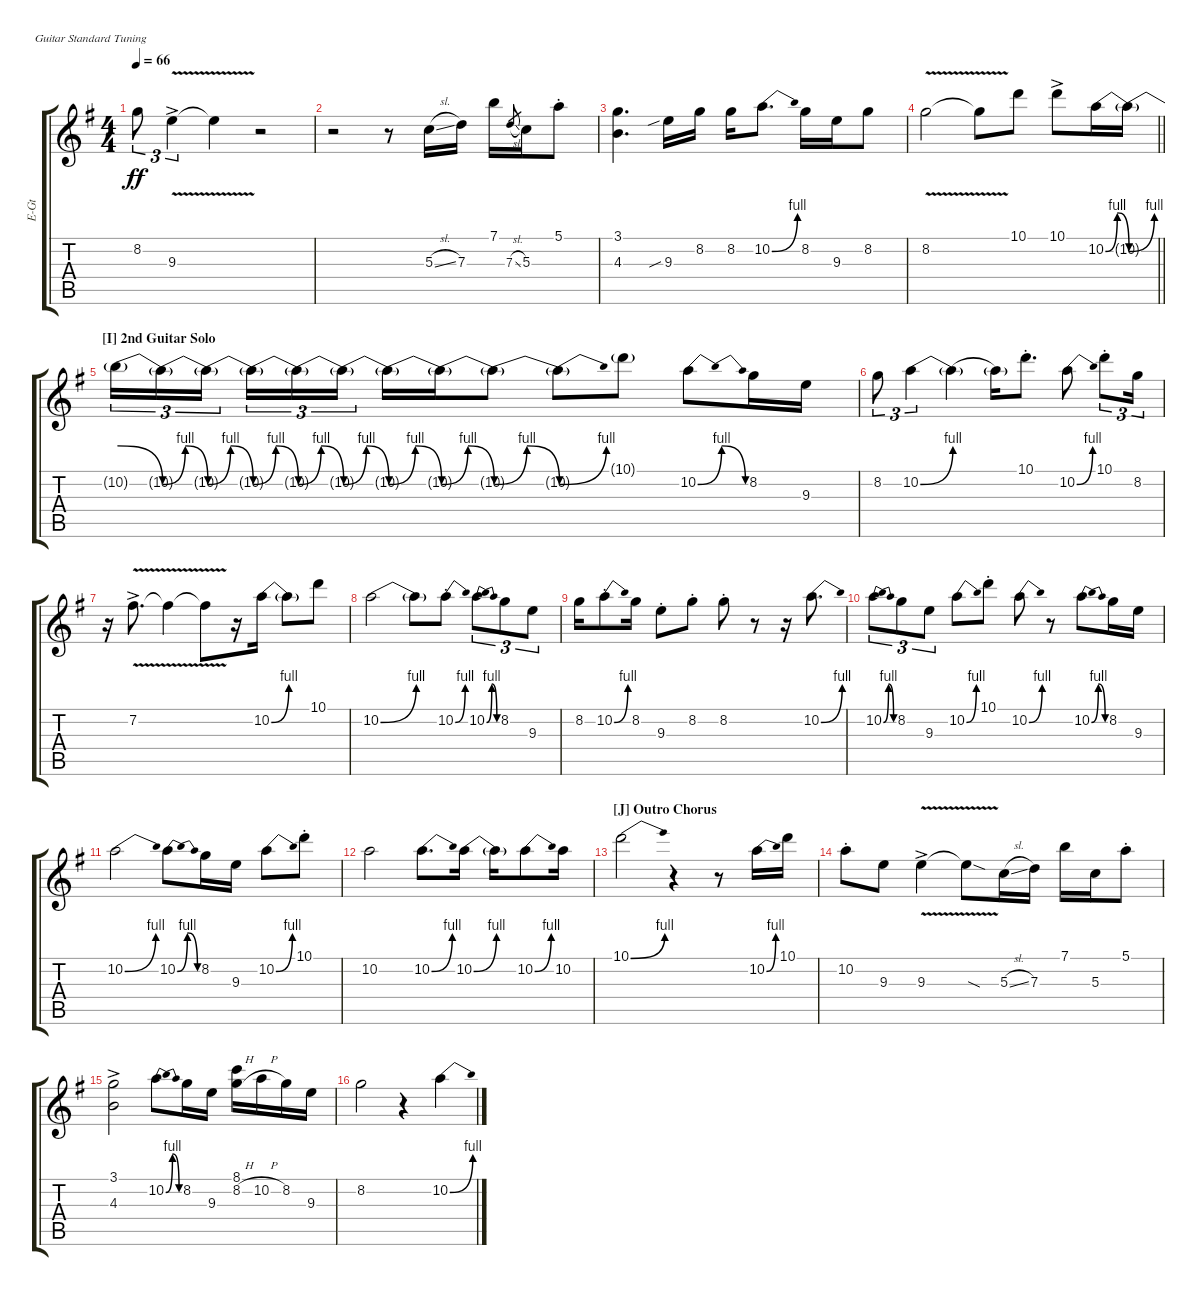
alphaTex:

\defaultSystemsLayout 4
\bracketExtendMode groupsimilarinstruments
\otherSystemsTrackNameOrientation horizontal
\track ("Electric Guitar" "E-Gt") {solo instrument electricguitarclean}
\staff {score tabs}
\tuning (E4 B3 G3 D3 A2 E2)
\ts (4 4)
\tempo 66
\clef g2
\ks g
8.2.8{tu (3 2) dy ff} 9.3{v ac}.4{tu (3 2)} 9.3{v t}.4 r.2 |
r.2 r.8 5.3{sl}.16 7.3.16 7.1.16 7.3{sl}.8{gr} 5.3.16 5.1{st}.8 |
(3.1 4.3).4{d} 9.3{sib}.16 8.2.16 8.2.16 10.2{be (bend 0 0 15 4)}.8{d} 8.2.16 9.3.16 8.2.8 |
\barLineRight lightlight
8.2{v}.2 8.2{v t}.8 10.1.8 10.1{ac}.8 10.2{be (bendrelease 0 0 10.2 4 20.4 4 30 0)}.16 10.2{be (bend 0 0 15 4) t}.16 |
\section ("I" "2nd Guitar Solo")
10.2{be (release 0 4 15 0) t}.16{tu (3 2)} 10.2{be (bendrelease 0 0 10.2 4 20.4 4 30 0) t}.16{tu (3 2)} 10.2{be (bendrelease 0 0 10.2 4 20.4 4 30 0) t}.16{tu (3 2)} 10.2{be (bendrelease 0 0 10.2 4 20.4 4 30 0) t}.16{tu (3 2)} 10.2{be (bendrelease 0 0 10.2 4 20.4 4 30 0) t}.16{tu (3 2)} 10.2{be (bendrelease 0 0 10.2 4 20.4 4 30 0) t}.16{tu (3 2)} 10.2{be (bendrelease 0 0 10.2 4 20.4 4 30 0) t}.16 10.2{be (bendrelease 0 0 10.2 4 20.4 4 30 0) t}.16 10.2{be (bendrelease 0 0 10.2 4 20.4 4 30 0) t}.8 10.2{be (bend 0 0 15 4) t}.8 10.1{g}.8 10.2{be (bendrelease 0 0 10.2 4 20.4 4 30 0)}.8 8.2.16 9.3.16 |
8.2.8{tu (3 2)} 10.2{be (bend 0 0 15 4)}.4{tu (3 2)} 10.2{be (hold 0 0 60 0) t}.4 10.2{be (hold 0 0 60 0) t}.16 10.1{st}.8{d} 10.2{be (bend 0 0 15 4)}.8 10.1{st}.8{tu (3 2)} 8.2.16{tu (3 2)} |
r.16 7.2{v ac}.8{d} 7.2{v t}.4 7.2{t}.8 r.16 10.2{be (bend 0 0 15 4)}.16 10.2{be (hold 0 0 60 0) t}.8 10.1.8 |
10.2{be (bend 0 0 15 4)}.2 10.2{be (hold 0 0 60 0) t}.8 10.2{be (bend 0 0 15 4) st}.8 10.2{be (bendrelease 0 0 10.2 4 20.4 4 30 0)}.8{tu (3 2)} 8.2.8{tu (3 2)} 9.3.8{tu (3 2)} |
8.2.16 10.2{be (bend 0 0 15 4) st}.8 8.2.16 9.3{st}.8 8.2{st}.8 8.2{st}.8 r.8 r.16 10.2{be (bend 0 0 15 4)}.8{d} |
10.2{be (bendrelease 0 0 10.2 4 20.4 4 30 0)}.8{tu (3 2)} 8.2.8{tu (3 2)} 9.3.8{tu (3 2)} 10.2{be (bend 0 0 15 4)}.8 10.1{st}.8 10.2{be (bend 0 0 15 4)}.8 r.8 10.2{be (bendrelease 0 0 10.2 4 20.4 4 30 0)}.8 8.2.16 9.3.16 |
10.2{be (bend 0 0 15 4)}.2 10.2{be (bendrelease 0 0 10.2 4 20.4 4 30 0)}.8 8.2.16 9.3.16 10.2{be (bend 0 0 15 4)}.8 10.1{st}.8 |
10.2.2 10.2{be (bend 0 0 15 4)}.8{d} 10.2{be (bend 0 0 15 4)}.16 10.2{be (hold 0 0 60 0) t}.16 10.2{be (bend 0 0 15 4)}.8 10.2.16 |
\section ("J" "Outro Chorus")
10.1{be (bend 0 0 15 4)}.2 r.4 r.8 10.2{be (bend 0 0 15 4)}.16 10.1.16 |
10.2{st}.8 9.3.8 9.3{v ac}.4 9.3{sod t}.8 5.3{sl}.16 7.3.16 7.1.16 5.3.16 5.1{st}.8 |
(3.1 4.3{ac}).2 10.2{be (bendrelease 0 0 10.2 4 20.4 4 30 0)}.8 8.2.16 9.3.16 (8.1 8.2{h}).16 10.2{h}.16 8.2.16 9.3.16 |
8.2.2 r.4 10.2{be (bend 0 0 15 4)}.4
